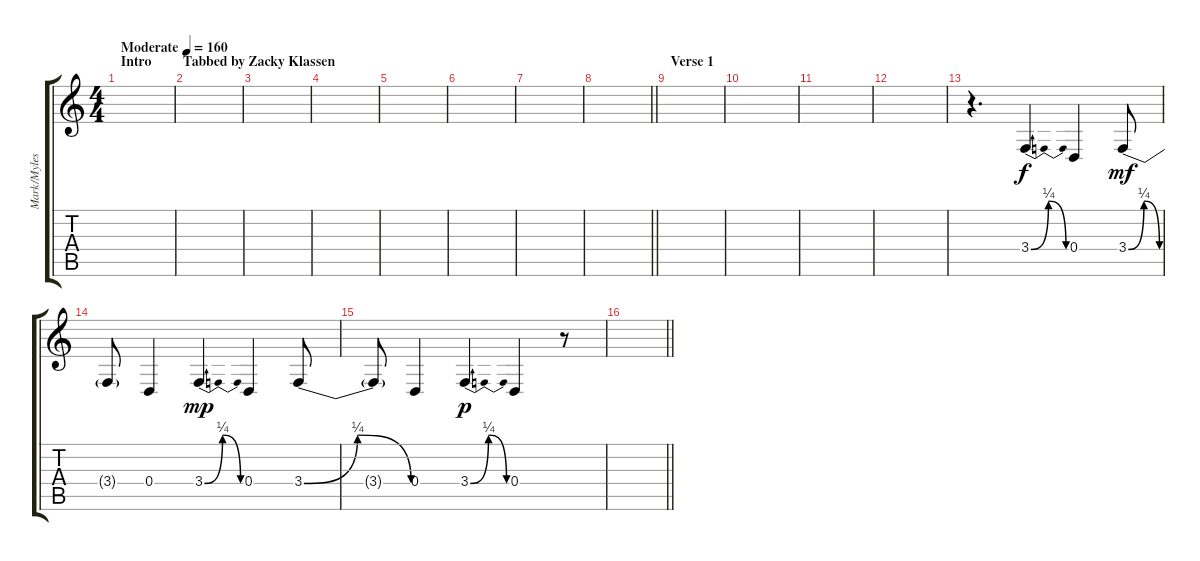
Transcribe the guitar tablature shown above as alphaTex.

\track ("Mark/Myles [Backup Vocals]" "Mark/Myles") {instrument harmonica}
\staff {score tabs}
\tuning (E4 B3 G3 D3 A2 E2) {hide}
\ts (4 4)
\section ("" "Intro         Tabbed by Zacky Klassen")
\tempo (160 "Moderate")
\clef g2
\ks c
|
|
|
|
|
|
|
\barLineRight lightlight
|
\section ("" "Verse 1")
|
|
|
|
r.4{d} 3.4{be (bendrelease 0 0 15 1 46 1 60 0)}.4 0.4.4 3.4{be (bendrelease 0 0 15 1 46 1 60 0)}.8{dy mf} |
3.4{t}.8 0.4.4 3.4{be (bendrelease 0 0 15 1 46 1 60 0)}.4{dy mp} 0.4.4 3.4{be (bendrelease 0 0 15 1 46 1 60 0)}.8 |
3.4{t}.8 0.4.4 3.4{be (bendrelease 0 0 15 1 46 1 60 0)}.4{dy p} 0.4.4 r.8 |
\barLineRight lightlight
